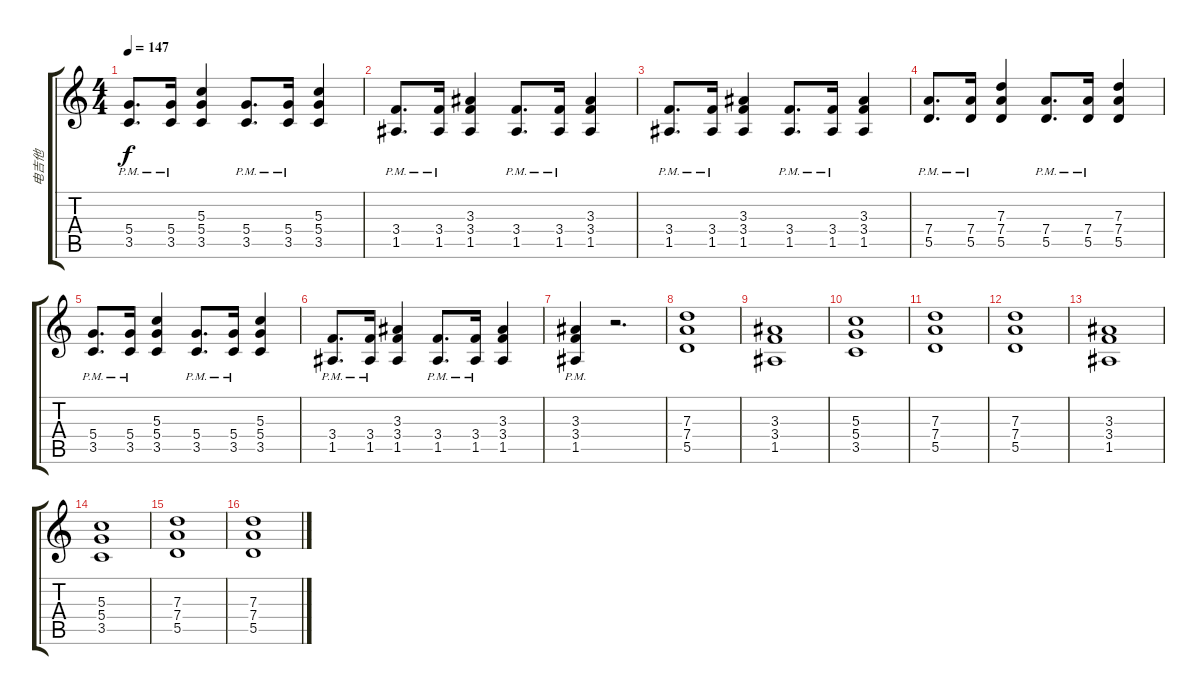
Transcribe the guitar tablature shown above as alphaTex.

\track ("电吉他" "电吉他") {instrument distortionguitar}
\staff {score tabs}
\tuning (E4 B3 G3 D3 A2 E2) {hide}
\ts (4 4)
\tempo 147
\clef g2
\ks c
(5.4{pm} 3.5{pm}).8{d dy f} (5.4{pm} 3.5{pm}).16 (5.3 5.4 3.5).4 (5.4{pm} 3.5{pm}).8{d} (5.4{pm} 3.5{pm}).16 (5.3 5.4 3.5).4 |
(3.4{pm} 1.5{pm}).8{d} (3.4{pm} 1.5{pm}).16 (3.3 3.4 1.5).4 (3.4{pm} 1.5{pm}).8{d} (3.4{pm} 1.5{pm}).16 (3.3 3.4 1.5).4 |
(3.4{pm} 1.5{pm}).8{d} (3.4{pm} 1.5{pm}).16 (3.3 3.4 1.5).4 (3.4{pm} 1.5{pm}).8{d} (3.4{pm} 1.5{pm}).16 (3.3 3.4 1.5).4 |
(7.4{pm} 5.5{pm}).8{d volume 9} (7.4{pm} 5.5{pm}).16 (7.3 7.4 5.5).4 (7.4{pm} 5.5{pm}).8{d} (7.4{pm} 5.5{pm}).16 (7.3 7.4 5.5).4 |
(5.4{pm} 3.5{pm}).8{d} (5.4{pm} 3.5{pm}).16 (5.3 5.4 3.5).4 (5.4{pm} 3.5{pm}).8{d} (5.4{pm} 3.5{pm}).16 (5.3 5.4 3.5).4 |
(3.4{pm} 1.5{pm}).8{d} (3.4{pm} 1.5{pm}).16 (3.3 3.4 1.5).4 (3.4{pm} 1.5{pm}).8{d} (3.4{pm} 1.5{pm}).16 (3.3 3.4 1.5).4 |
(3.3{pm} 3.4{pm} 1.5{pm}).4 r.2{d} |
(7.3 7.4 5.5).1{volume 6} |
(3.3 3.4 1.5).1 |
(5.3 5.4 3.5).1 |
(7.3 7.4 5.5).1 |
(7.3 7.4 5.5).1 |
(3.3 3.4 1.5).1 |
(5.3 5.4 3.5).1 |
(7.3 7.4 5.5).1 |
(7.3 7.4 5.5).1{volume 6}
